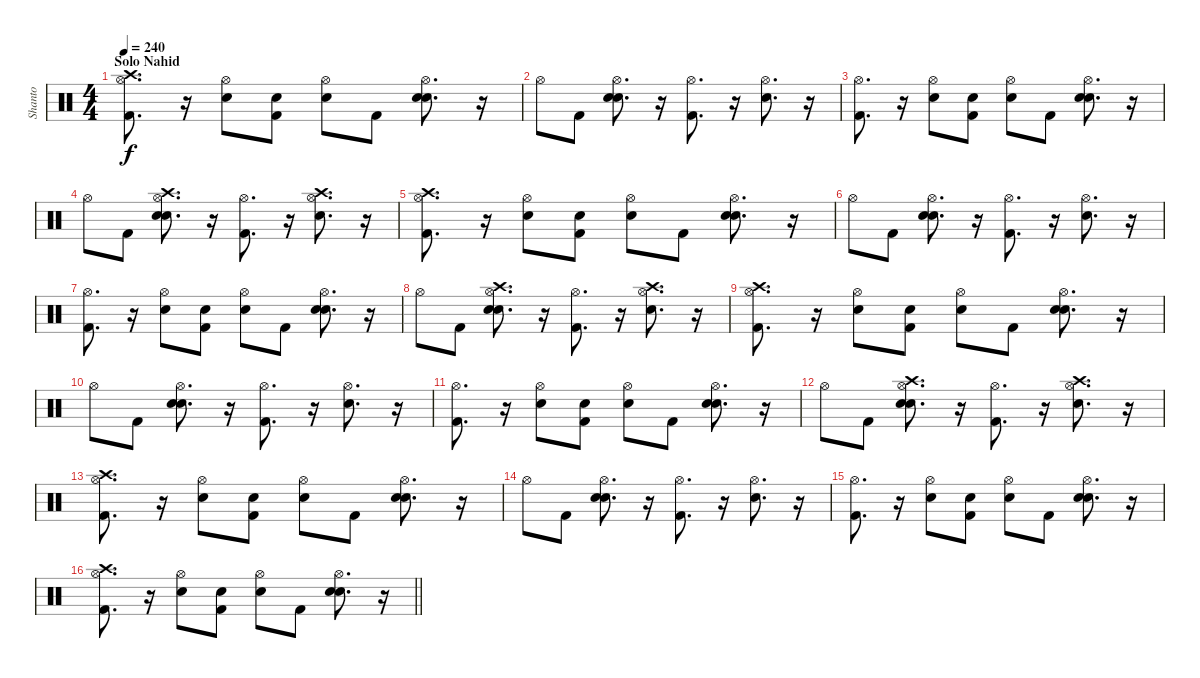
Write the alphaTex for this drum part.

\track ("Shanto" "Shanto") {instrument percussion}
\staff {score}
\articulation defaults
\ts (4 4)
\section ("" "Solo Nahid")
\tempo 240
\clef neutral
\ks c
("Kick (hit) 2" "Hi-Hat (open)" "Crash high (hit)").8{d dy f} r.16 ("Snare (hit) 2" "Hi-Hat (open)").8 ("Snare (hit)" "Kick (hit) 2").8 ("Snare (hit)" "Hi-Hat (open)").8 "Kick (hit) 2".8 ("Snare (hit)" "Snare (hit) 2" "Hi-Hat (open)").8{d} r.16 |
"Hi-Hat (open)".8 "Kick (hit) 2".8 ("Snare (hit)" "Snare (hit) 2" "Hi-Hat (open)").8{d} r.16 ("Kick (hit) 2" "Hi-Hat (open)").8{d} r.16 ("Snare (hit) 2" "Hi-Hat (open)").8{d} r.16 |
("Kick (hit) 2" "Hi-Hat (open)").8{d} r.16 ("Snare (hit) 2" "Hi-Hat (open)").8 ("Snare (hit)" "Kick (hit) 2").8 ("Snare (hit)" "Hi-Hat (open)").8 "Kick (hit) 2".8 ("Snare (hit)" "Snare (hit) 2" "Hi-Hat (open)").8{d} r.16 |
"Hi-Hat (open)".8 "Kick (hit) 2".8 ("Snare (hit)" "Snare (hit) 2" "Hi-Hat (open)" "Crash high (hit)").8{d} r.16 ("Kick (hit) 2" "Hi-Hat (open)").8{d} r.16 ("Snare (hit) 2" "Hi-Hat (open)" "Crash high (hit)").8{d} r.16 |
("Kick (hit) 2" "Hi-Hat (open)" "Crash high (hit)").8{d} r.16 ("Snare (hit) 2" "Hi-Hat (open)").8 ("Snare (hit)" "Kick (hit) 2").8 ("Snare (hit)" "Hi-Hat (open)").8 "Kick (hit) 2".8 ("Snare (hit)" "Snare (hit) 2" "Hi-Hat (open)").8{d} r.16 |
"Hi-Hat (open)".8 "Kick (hit) 2".8 ("Snare (hit)" "Snare (hit) 2" "Hi-Hat (open)").8{d} r.16 ("Kick (hit) 2" "Hi-Hat (open)").8{d} r.16 ("Snare (hit) 2" "Hi-Hat (open)").8{d} r.16 |
("Kick (hit) 2" "Hi-Hat (open)").8{d} r.16 ("Snare (hit) 2" "Hi-Hat (open)").8 ("Snare (hit)" "Kick (hit) 2").8 ("Snare (hit)" "Hi-Hat (open)").8 "Kick (hit) 2".8 ("Snare (hit)" "Snare (hit) 2" "Hi-Hat (open)").8{d} r.16 |
"Hi-Hat (open)".8 "Kick (hit) 2".8 ("Snare (hit)" "Snare (hit) 2" "Hi-Hat (open)" "Crash high (hit)").8{d} r.16 ("Kick (hit) 2" "Hi-Hat (open)").8{d} r.16 ("Snare (hit) 2" "Hi-Hat (open)" "Crash high (hit)").8{d} r.16 |
("Kick (hit) 2" "Hi-Hat (open)" "Crash high (hit)").8{d} r.16 ("Snare (hit) 2" "Hi-Hat (open)").8 ("Snare (hit)" "Kick (hit) 2").8 ("Snare (hit)" "Hi-Hat (open)").8 "Kick (hit) 2".8 ("Snare (hit)" "Snare (hit) 2" "Hi-Hat (open)").8{d} r.16 |
"Hi-Hat (open)".8 "Kick (hit) 2".8 ("Snare (hit)" "Snare (hit) 2" "Hi-Hat (open)").8{d} r.16 ("Kick (hit) 2" "Hi-Hat (open)").8{d} r.16 ("Snare (hit) 2" "Hi-Hat (open)").8{d} r.16 |
("Kick (hit) 2" "Hi-Hat (open)").8{d} r.16 ("Snare (hit) 2" "Hi-Hat (open)").8 ("Snare (hit)" "Kick (hit) 2").8 ("Snare (hit)" "Hi-Hat (open)").8 "Kick (hit) 2".8 ("Snare (hit)" "Snare (hit) 2" "Hi-Hat (open)").8{d} r.16 |
"Hi-Hat (open)".8 "Kick (hit) 2".8 ("Snare (hit)" "Snare (hit) 2" "Hi-Hat (open)" "Crash high (hit)").8{d} r.16 ("Kick (hit) 2" "Hi-Hat (open)").8{d} r.16 ("Snare (hit) 2" "Hi-Hat (open)" "Crash high (hit)").8{d} r.16 |
("Kick (hit) 2" "Hi-Hat (open)" "Crash high (hit)").8{d} r.16 ("Snare (hit) 2" "Hi-Hat (open)").8 ("Snare (hit)" "Kick (hit) 2").8 ("Snare (hit)" "Hi-Hat (open)").8 "Kick (hit) 2".8 ("Snare (hit)" "Snare (hit) 2" "Hi-Hat (open)").8{d} r.16 |
"Hi-Hat (open)".8 "Kick (hit) 2".8 ("Snare (hit)" "Snare (hit) 2" "Hi-Hat (open)").8{d} r.16 ("Kick (hit) 2" "Hi-Hat (open)").8{d} r.16 ("Snare (hit) 2" "Hi-Hat (open)").8{d} r.16 |
("Kick (hit) 2" "Hi-Hat (open)").8{d} r.16 ("Snare (hit) 2" "Hi-Hat (open)").8 ("Snare (hit)" "Kick (hit) 2").8 ("Snare (hit)" "Hi-Hat (open)").8 "Kick (hit) 2".8 ("Snare (hit)" "Snare (hit) 2" "Hi-Hat (open)").8{d} r.16 |
\barLineRight lightlight
("Kick (hit) 2" "Hi-Hat (open)" "Crash high (hit)").8{d} r.16 ("Snare (hit) 2" "Hi-Hat (open)").8 ("Snare (hit)" "Kick (hit) 2").8 ("Snare (hit)" "Hi-Hat (open)").8 "Kick (hit) 2".8 ("Snare (hit)" "Snare (hit) 2" "Hi-Hat (open)").8{d} r.16
